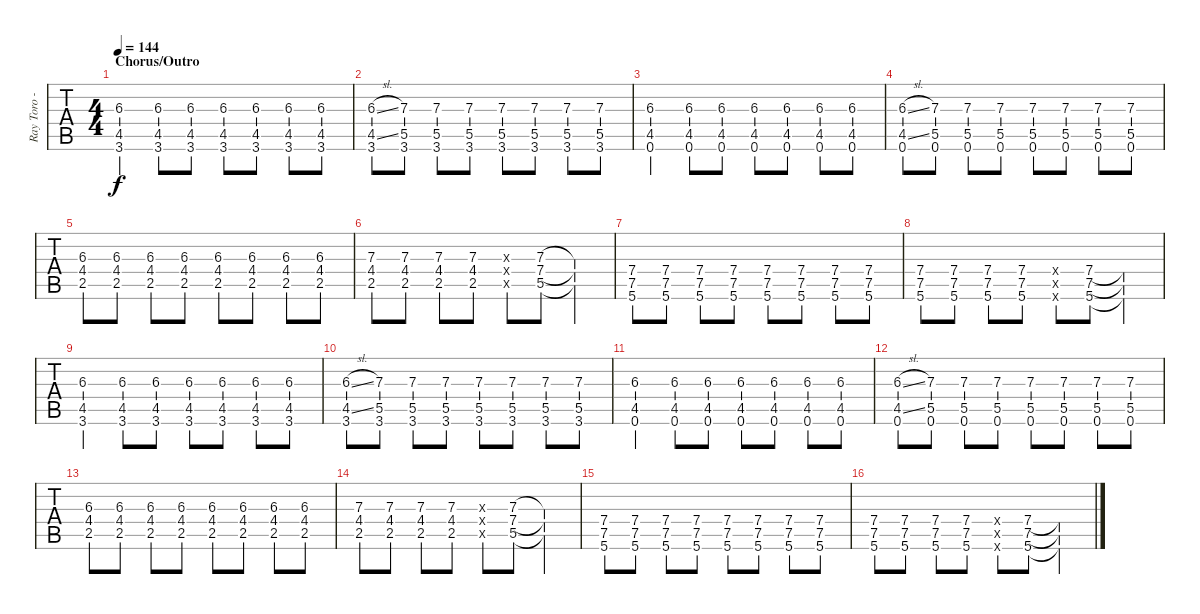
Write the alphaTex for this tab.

\track ("Ray Toro - Distortion" "Ray Toro -") {instrument distortionguitar}
\staff {tabs}
\tuning (E4 B3 G3 D3 A2 E2) {hide}
\ts (4 4)
\section ("" "Chorus/Outro")
\tempo 144
\clef g2
\ks c
(6.3 4.5 3.6).4{dy f balance 4} (6.3 4.5 3.6).8 (6.3 4.5 3.6).8 (6.3 4.5 3.6).8 (6.3 4.5 3.6).8 (6.3 4.5 3.6).8 (6.3 4.5 3.6).8 |
(6.3{sl} 4.5{sl} 3.6).8 (7.3 5.5 3.6).8 (7.3 5.5 3.6).8 (7.3 5.5 3.6).8 (7.3 5.5 3.6).8 (7.3 5.5 3.6).8 (7.3 5.5 3.6).8 (7.3 5.5 3.6).8 |
(6.3 4.5 0.6).4 (6.3 4.5 0.6).8 (6.3 4.5 0.6).8 (6.3 4.5 0.6).8 (6.3 4.5 0.6).8 (6.3 4.5 0.6).8 (6.3 4.5 0.6).8 |
(6.3{sl} 4.5{sl} 0.6).8 (7.3 5.5 0.6).8 (7.3 5.5 0.6).8 (7.3 5.5 0.6).8 (7.3 5.5 0.6).8 (7.3 5.5 0.6).8 (7.3 5.5 0.6).8 (7.3 5.5 0.6).8 |
(6.3 4.4 2.5).8 (6.3 4.4 2.5).8 (6.3 4.4 2.5).8 (6.3 4.4 2.5).8 (6.3 4.4 2.5).8 (6.3 4.4 2.5).8 (6.3 4.4 2.5).8 (6.3 4.4 2.5).8 |
(7.3 4.4 2.5).8 (7.3 4.4 2.5).8 (7.3 4.4 2.5).8 (7.3 4.4 2.5).8 (7.3{x} 4.4{x} 2.5{x}).8 (7.3 7.4 5.5).8 (7.3{t} 7.4{t} 5.5{t}).4 |
(7.4 7.5 5.6).8 (7.4 7.5 5.6).8 (7.4 7.5 5.6).8 (7.4 7.5 5.6).8 (7.4 7.5 5.6).8 (7.4 7.5 5.6).8 (7.4 7.5 5.6).8 (7.4 7.5 5.6).8 |
(7.4 7.5 5.6).8 (7.4 7.5 5.6).8 (7.4 7.5 5.6).8 (7.4 7.5 5.6).8 (7.4{x} 7.5{x} 5.6{x}).8 (7.4 7.5 5.6).8 (7.4{t} 7.5{t} 5.6{t}).4 |
(6.3 4.5 3.6).4 (6.3 4.5 3.6).8 (6.3 4.5 3.6).8 (6.3 4.5 3.6).8 (6.3 4.5 3.6).8 (6.3 4.5 3.6).8 (6.3 4.5 3.6).8 |
(6.3{sl} 4.5{sl} 3.6).8 (7.3 5.5 3.6).8 (7.3 5.5 3.6).8 (7.3 5.5 3.6).8 (7.3 5.5 3.6).8 (7.3 5.5 3.6).8 (7.3 5.5 3.6).8 (7.3 5.5 3.6).8 |
(6.3 4.5 0.6).4 (6.3 4.5 0.6).8 (6.3 4.5 0.6).8 (6.3 4.5 0.6).8 (6.3 4.5 0.6).8 (6.3 4.5 0.6).8 (6.3 4.5 0.6).8 |
(6.3{sl} 4.5{sl} 0.6).8 (7.3 5.5 0.6).8 (7.3 5.5 0.6).8 (7.3 5.5 0.6).8 (7.3 5.5 0.6).8 (7.3 5.5 0.6).8 (7.3 5.5 0.6).8 (7.3 5.5 0.6).8 |
(6.3 4.4 2.5).8 (6.3 4.4 2.5).8 (6.3 4.4 2.5).8 (6.3 4.4 2.5).8 (6.3 4.4 2.5).8 (6.3 4.4 2.5).8 (6.3 4.4 2.5).8 (6.3 4.4 2.5).8 |
(7.3 4.4 2.5).8 (7.3 4.4 2.5).8 (7.3 4.4 2.5).8 (7.3 4.4 2.5).8 (7.3{x} 4.4{x} 2.5{x}).8 (7.3 7.4 5.5).8 (7.3{t} 7.4{t} 5.5{t}).4 |
(7.4 7.5 5.6).8 (7.4 7.5 5.6).8 (7.4 7.5 5.6).8 (7.4 7.5 5.6).8 (7.4 7.5 5.6).8 (7.4 7.5 5.6).8 (7.4 7.5 5.6).8 (7.4 7.5 5.6).8 |
(7.4 7.5 5.6).8 (7.4 7.5 5.6).8 (7.4 7.5 5.6).8 (7.4 7.5 5.6).8 (7.4{x} 7.5{x} 5.6{x}).8 (7.4 7.5 5.6).8 (7.4{t} 7.5{t} 5.6{t}).4
